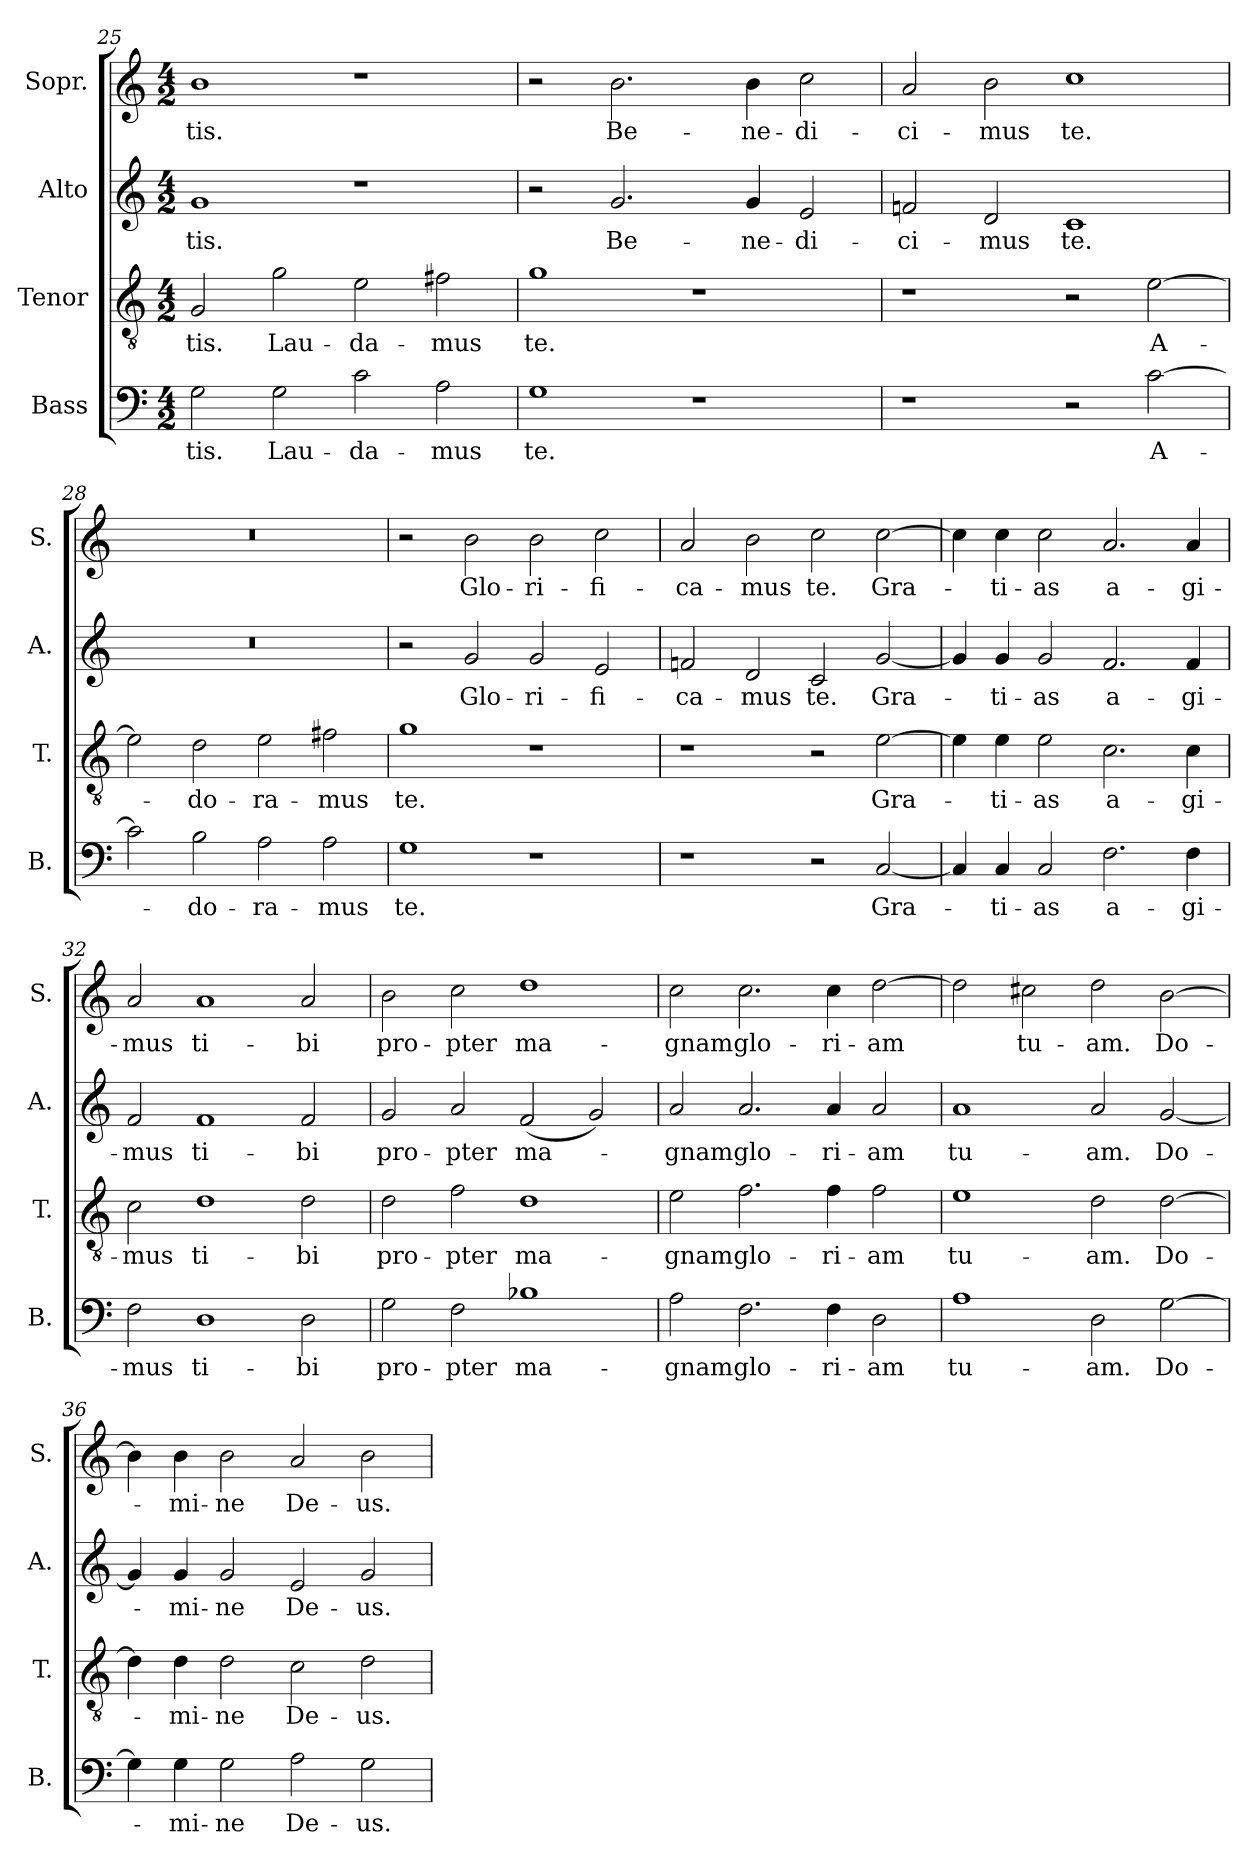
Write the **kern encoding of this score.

**kern	**text	**kern	**text	**kern	**text	**kern	**text
*part4	*part4	*part3	*part3	*part2	*part2	*part1	*part1
*staff4	*staff4	*staff3	*staff3	*staff2	*staff2	*staff1	*staff1
*I"Bass	*	*I"Tenor	*	*I"Alto	*	*I"Sopr.	*
*I'B.	*	*I'T.	*	*I'A.	*	*I'S.	*
*clefF4	*	*clefGv2	*	*clefG2	*	*clefG2	*
*	*	*ITrd7c12	*	*	*	*	*
*k[]	*	*k[]	*	*k[]	*	*k[]	*
*M4/2	*	*M4/2	*	*M4/2	*	*M4/2	*
=25	=25	=25	=25	=25	=25	=25	=25
2G\	-tis.	2GG/	-tis.	1g	-tis.	1b	-tis.
2G\	Lau-	2G\	Lau-	.	.	.	.
2c\	-da-	2E\	-da-	1r	.	1r	.
2A\	-mus	2F#X\	-mus	.	.	.	.
=26	=26	=26	=26	=26	=26	=26	=26
1G	te.	1G	te.	2r	.	2r	.
.	.	.	.	2.g/	Be-	2.b\	Be-
1r	.	1r	.	.	.	.	.
.	.	.	.	4g/	-ne-	4b\	-ne-
.	.	.	.	2e/	-di-	2cc\	-di-
!!LO:LB:g=z
=27	=27	=27	=27	=27	=27	=27	=27
1r	.	1r	.	2fn/	-ci-	2a/	-ci-
.	.	.	.	2d/	-mus	2b\	-mus
2r	.	2r	.	1c	te.	1cc	te.
[2c\	A-	[2E\	A-	.	.	.	.
=28	=28	=28	=28	=28	=28	=28	=28
2c\]	.	2E\]	.	0r	.	0r	.
2B\	-do-	2D\	-do-	.	.	.	.
2A\	-ra-	2E\	-ra-	.	.	.	.
2A\	-mus	2F#X\	-mus	.	.	.	.
=29	=29	=29	=29	=29	=29	=29	=29
1G	te.	1G	te.	2r	.	2r	.
.	.	.	.	2g/	Glo-	2b\	Glo-
1r	.	1r	.	2g/	-ri-	2b\	-ri-
.	.	.	.	2e/	-fi-	2cc\	-fi-
=30	=30	=30	=30	=30	=30	=30	=30
1r	.	1r	.	2fn/	-ca-	2a/	-ca-
.	.	.	.	2d/	-mus	2b\	-mus
2r	.	2r	.	2c/	te.	2cc\	te.
[2C/	Gra-	[2E\	Gra-	[2g/	Gra-	[2cc\	Gra-
=31	=31	=31	=31	=31	=31	=31	=31
4C/]	.	4E\]	.	4g/]	.	4cc\]	.
4C/	-ti-	4E\	-ti-	4g/	-ti-	4cc\	-ti-
2C/	-as	2E\	-as	2g/	-as	2cc\	-as
2.F\	a-	2.C\	a-	2.f/	a-	2.a/	a-
4F\	-gi-	4C\	-gi-	4f/	-gi-	4a/	-gi-
=32	=32	=32	=32	=32	=32	=32	=32
2F\	-mus	2C\	-mus	2f/	-mus	2a/	-mus
1D	ti-	1D	ti-	1f	ti-	1a	ti-
2D\	-bi	2D\	-bi	2f/	-bi	2a/	-bi
=33	=33	=33	=33	=33	=33	=33	=33
2G\	pro-	2D\	pro-	2g/	pro-	2b\	pro-
2F\	-pter	2F\	-pter	2a/	-pter	2cc\	-pter
1B-X	ma-	1D	ma-	(2f/	ma-	1dd	ma-
.	.	.	.	2g/)	.	.	.
!!LO:LB:g=z
=34	=34	=34	=34	=34	=34	=34	=34
2A\	-gnam	2E\	-gnam	2a/	-gnam	2cc\	-gnam
2.F\	glo-	2.F\	glo-	2.a/	glo-	2.cc\	glo-
4F\	-ri-	4F\	-ri-	4a/	-ri-	4cc\	-ri-
2D\	-am	2F\	-am	2a/	-am	[2dd\	-am
=35	=35	=35	=35	=35	=35	=35	=35
1A	tu-	1E	tu-	1a	tu-	2dd\]	.
.	.	.	.	.	.	2cc#X\	tu-
2D\	-am.	2D\	-am.	2a/	-am.	2dd\	-am.
[2G\	Do-	[2D\	Do-	[2g/	Do-	[2b\	Do-
=36	=36	=36	=36	=36	=36	=36	=36
4G\]	.	4D\]	.	4g/]	.	4b\]	.
4G\	-mi-	4D\	-mi-	4g/	-mi-	4b\	-mi-
2G\	-ne	2D\	-ne	2g/	-ne	2b\	-ne
2A\	De-	2C\	De-	2e/	De-	2a/	De-
2G\	-us.	2D\	-us.	2g/	-us.	2b\	-us.
=	=	=	=	=	=	=	=
*-	*-	*-	*-	*-	*-	*-	*-
